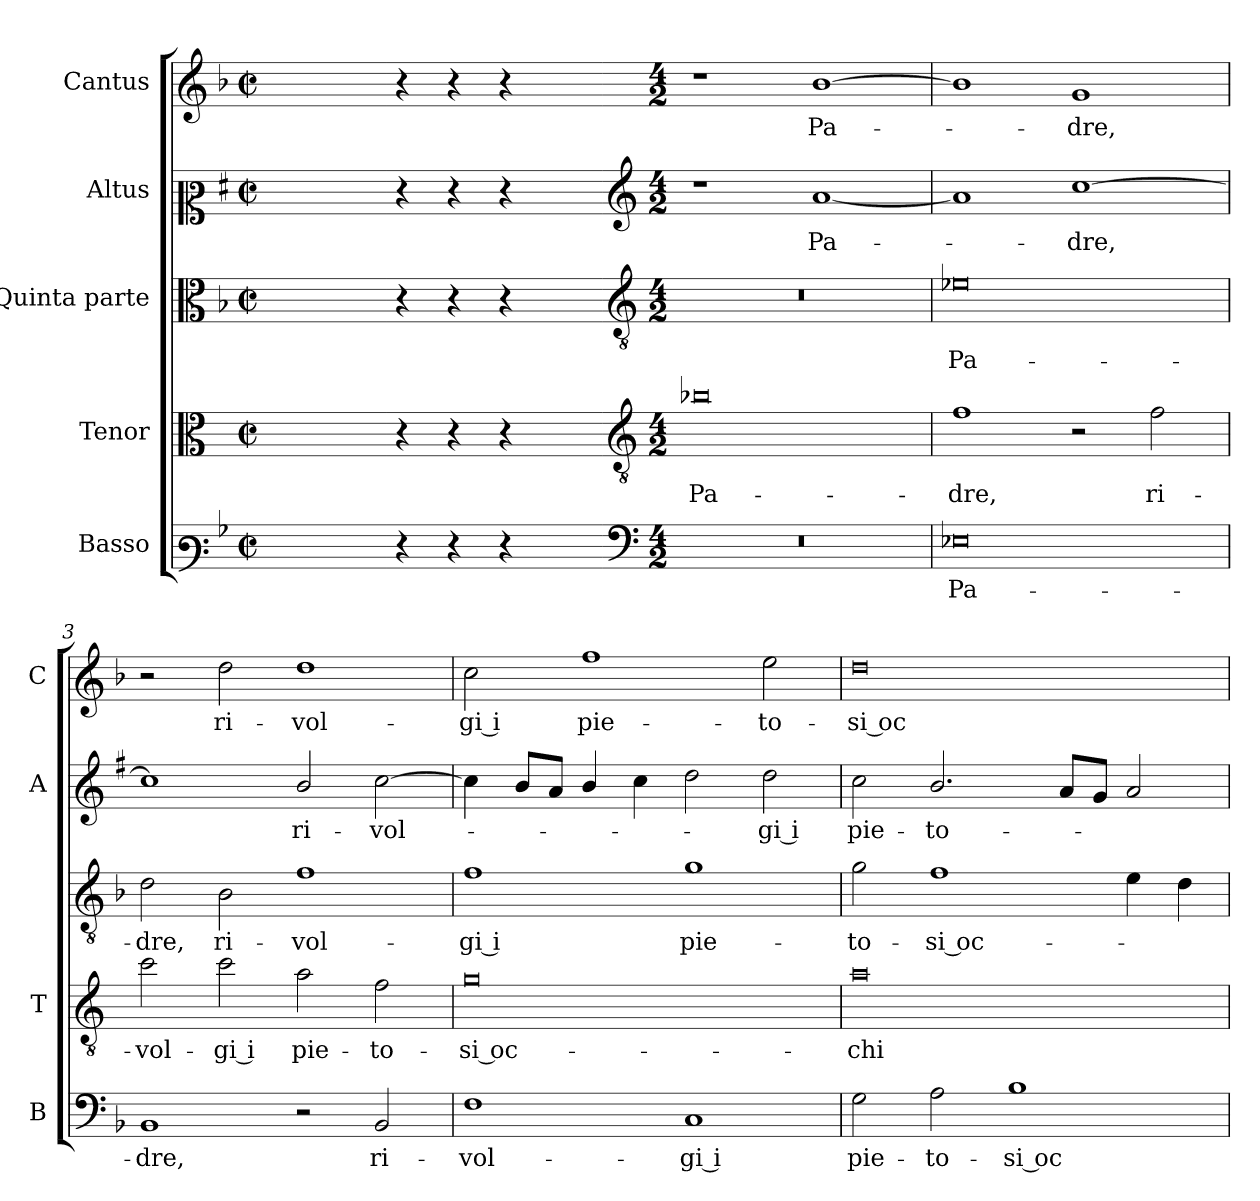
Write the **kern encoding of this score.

**kern	**text	**kern	**text	**kern	**text	**kern	**text	**kern	**text
*part5	*part5	*part4	*part4	*part3	*part3	*part2	*part2	*part1	*part1
*staff5	*staff5	*staff4	*staff4	*staff3	*staff3	*staff2	*staff2	*staff1	*staff1
*I"Basso	*	*I"Tenor	*	*I"Quinta parte	*	*I"Altus	*	*I"Cantus	*
*I'B	*	*I'T	*	*	*	*I'A	*	*I'C	*
*clefF3	*	*clefC3	*	*clefC3	*	*clefC2	*	*clefG2	*
*	*	*ITrd4c7	*	*	*	*ITrd1c2	*	*	*
*k[b-]	*	*k[b-]	*	*k[b-]	*	*k[b-]	*	*k[b-]	*
*F:	*	*F:	*	*F:	*	*F:	*	*F:	*
*M2/2	*	*M2/2	*	*M2/2	*	*M2/2	*	*M2/2	*
*met(c|)	*	*met(c|)	*	*met(c|)	*	*met(c|)	*	*met(c|)	*
=	=	=	=	=	=	=	=	=	=
1ryy	.	1ryy	.	1ryy	.	1ryy	.	1ryy	.
=1X-	=1X-	=1X-	=1X-	=1X-	=1X-	=1X-	=1X-	=1X-	=1X-
4r	.	4r	.	4r	.	4r	.	4r	.
4r	.	4r	.	4r	.	4r	.	4r	.
4r	.	4r	.	4r	.	4r	.	4r	.
4ryy	.	4ryy	.	4ryy	.	4ryy	.	4ryy	.
=1-	=1-	=1-	=1-	=1-	=1-	=1-	=1-	=1-	=1-
*clefF4	*	*clefGv2	*	*clefGv2	*	*clefG2	*	*	*
*M4/2	*	*M4/2	*	*M4/2	*	*M4/2	*	*M4/2	*
!	!	!	!LO:LY:b	!	!	!	!	!	!
0r	.	0e-X	Pa-	0r	.	1r	.	1r	.
!	!	!	!	!	!	!	!LO:LY:b	!	!LO:LY:b
.	.	.	.	.	.	[1g	Pa-	[1b-	Pa-
=2	=2	=2	=2	=2	=2	=2	=2	=2	=2
!	!LO:LY:b	!	!LO:LY:b	!	!LO:LY:b	!	!	!	!
0E-X	Pa-	1B-	-dre,	0e-X	Pa-	1g]	.	1b-]	.
!	!	!	!	!	!	!	!LO:LY:b	!	!LO:LY:b
.	.	2r	.	.	.	[1b-	-dre,	1g	-dre,
!	!	!	!LO:LY:b	!	!	!	!	!	!
.	.	2B-\	ri-	.	.	.	.	.	.
=3	=3	=3	=3	=3	=3	=3	=3	=3	=3
!	!LO:LY:b	!	!LO:LY:b	!	!LO:LY:b	!	!	!	!
1BB-	-dre,	2f\	-vol-	2d\	-dre,	1b-]	.	2r	.
!	!	!	!LO:LY:b	!	!LO:LY:b	!	!	!	!LO:LY:b
.	.	2f\	-gi i	2B-\	ri-	.	.	2dd\	ri-
!	!	!	!LO:LY:b	!	!LO:LY:b	!	!LO:LY:b	!	!LO:LY:b
2r	.	2d\	pie-	1f	-vol-	2a/	ri-	1dd	-vol-
!	!LO:LY:b	!	!LO:LY:b	!	!	!	!LO:LY:b	!	!
2BB-/	ri-	2B-\	-to-	.	.	[2b-\	-vol-	.	.
=4	=4	=4	=4	=4	=4	=4	=4	=4	=4
!	!LO:LY:b	!	!LO:LY:b	!	!LO:LY:b	!	!	!	!LO:LY:b
1F	-vol-	0c	-si oc-	1f	-gi i	4b-\]	.	2cc\	-gi i
.	.	.	.	.	.	8a/L	.	.	.
.	.	.	.	.	.	8g/J	.	.	.
!	!	!	!	!	!	!	!	!	!LO:LY:b
.	.	.	.	.	.	4a/	.	1ff	pie-
.	.	.	.	.	.	4b-\	.	.	.
!	!LO:LY:b	!	!	!	!LO:LY:b	!	!	!	!
1C	-gi i	.	.	1g	pie-	2cc\	.	.	.
!	!	!	!	!	!	!	!LO:LY:b	!	!LO:LY:b
.	.	.	.	.	.	2cc\	-gi i	2ee\	-to-
!!LO:LB:g=z
=5	=5	=5	=5	=5	=5	=5	=5	=5	=5
!	!LO:LY:b	!	!LO:LY:b	!	!LO:LY:b	!	!LO:LY:b	!	!LO:LY:b
2G\	pie-	0d	-chi	2g\	-to-	2b-\	pie-	0dd	-si oc-
!	!LO:LY:b	!	!	!	!LO:LY:b	!	!LO:LY:b	!	!
2A\	-to-	.	.	1f	-si oc-	2.a/	-to-	.	.
!	!LO:LY:b	!	!	!	!	!	!	!	!
1B-	-si oc-	.	.	.	.	.	.	.	.
.	.	.	.	.	.	8g/L	.	.	.
.	.	.	.	.	.	8f/J	.	.	.
.	.	.	.	4e\	.	2g/	.	.	.
.	.	.	.	4d\	.	.	.	.	.
=	=	=	=	=	=	=	=	=	=
*-	*-	*-	*-	*-	*-	*-	*-	*-	*-
